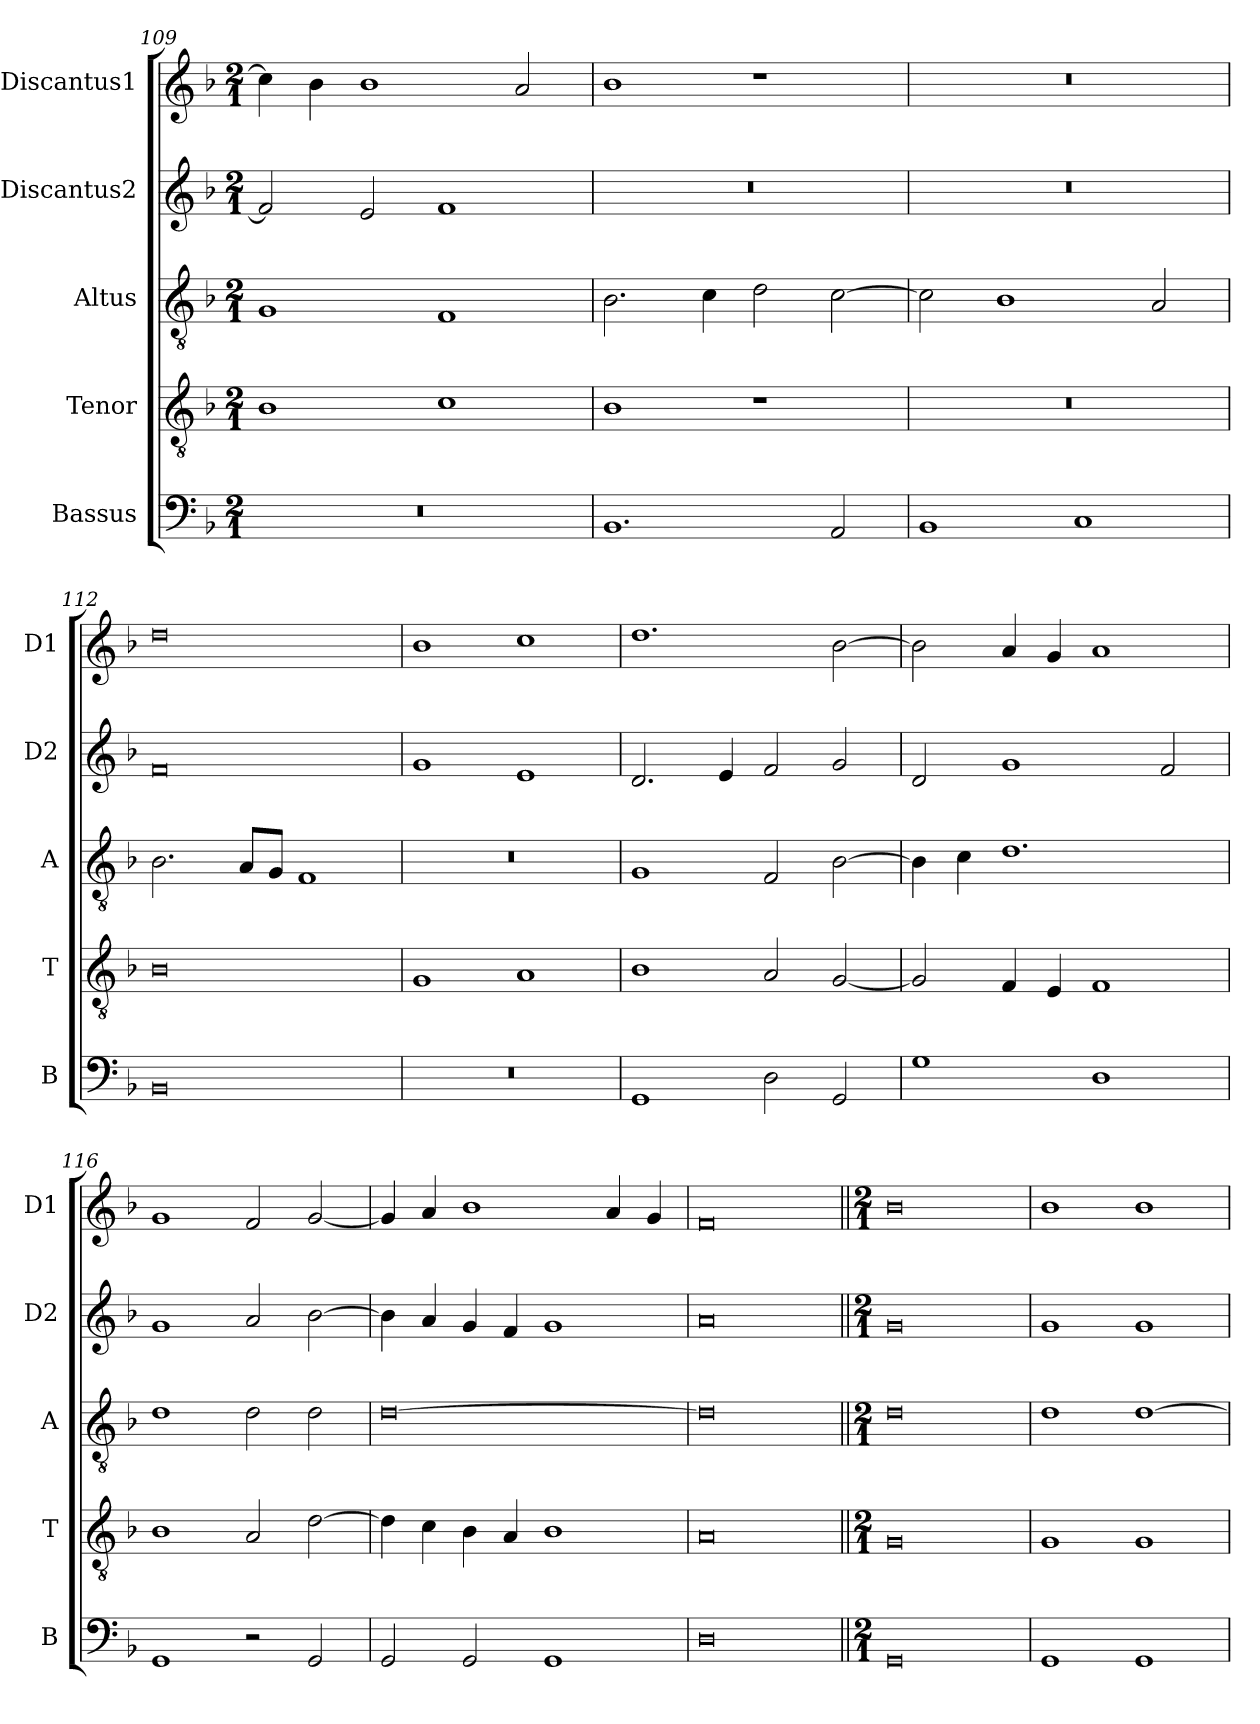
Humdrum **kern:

**kern	**kern	**kern	**kern	**kern
*part5	*part4	*part3	*part2	*part1
*staff5	*staff4	*staff3	*staff2	*staff1
*I"Bassus	*I"Tenor	*I"Altus	*I"Discantus2	*I"Discantus1
*I'B	*I'T	*I'A	*I'D2	*I'D1
*clefF4	*clefGv2	*clefGv2	*clefG2	*clefG2
*k[b-]	*k[b-]	*k[b-]	*k[b-]	*k[b-]
*M2/1	*M2/1	*M2/1	*M2/1	*M2/1
=109	=109	=109	=109	=109
0r	1B-	1G	2f/]	4cc\]
.	.	.	.	4b-\
.	.	.	2e/	1b-
.	1c	1F	1f	.
.	.	.	.	2a/
=110	=110	=110	=110	=110
1.BB-	1B-	2.B-\	0r	1b-
.	.	4c\	.	.
.	1r	2d\	.	1r
2AA/	.	[2c\	.	.
=111	=111	=111	=111	=111
1BB-	0r	2c\]	0r	0r
.	.	1B-	.	.
1C	.	.	.	.
.	.	2A/	.	.
=112	=112	=112	=112	=112
0BB-	0B-	2.B-\	0f	0dd
.	.	8A/L	.	.
.	.	8G/J	.	.
.	.	1F	.	.
=113	=113	=113	=113	=113
0r	1G	0r	1g	1b-
.	1A	.	1e	1cc
=114	=114	=114	=114	=114
1GG	1B-	1G	2.d/	1.dd
.	.	.	4e/	.
2D\	2A/	2F/	2f/	.
2GG/	[2G/	[2B-\	2g/	[2b-\
=115	=115	=115	=115	=115
1G	2G/]	4B-\]	2d/	2b-\]
.	.	4c\	.	.
.	4F/	1.d	1g	4a/
.	4E/	.	.	4g/
1D	1F	.	.	1a
.	.	.	2f/	.
=116	=116	=116	=116	=116
1GG	1B-	1d	1g	1g
2r	2A/	2d\	2a/	2f/
2GG/	[2d\	2d\	[2b-\	[2g/
=117	=117	=117	=117	=117
2GG/	4d\]	[0d	4b-\]	4g/]
.	4c\	.	4a/	4a/
2GG/	4B-\	.	4g/	1b-
.	4A/	.	4f/	.
1GG	1B-	.	1g	.
.	.	.	.	4a/
.	.	.	.	4g/
=118	=118	=118	=118	=118
0D	0A	0d]	0a	0f
!!LO:LB:g=z
=119||	=119||	=119||	=119||	=119||
*M2/1	*M2/1	*M2/1	*M2/1	*M2/1
0GG	0G	0d	0g	0b-
=120	=120	=120	=120	=120
1GG	1G	1d	1g	1b-
1GG	1G	[1d	1g	1b-
=	=	=	=	=
*-	*-	*-	*-	*-
